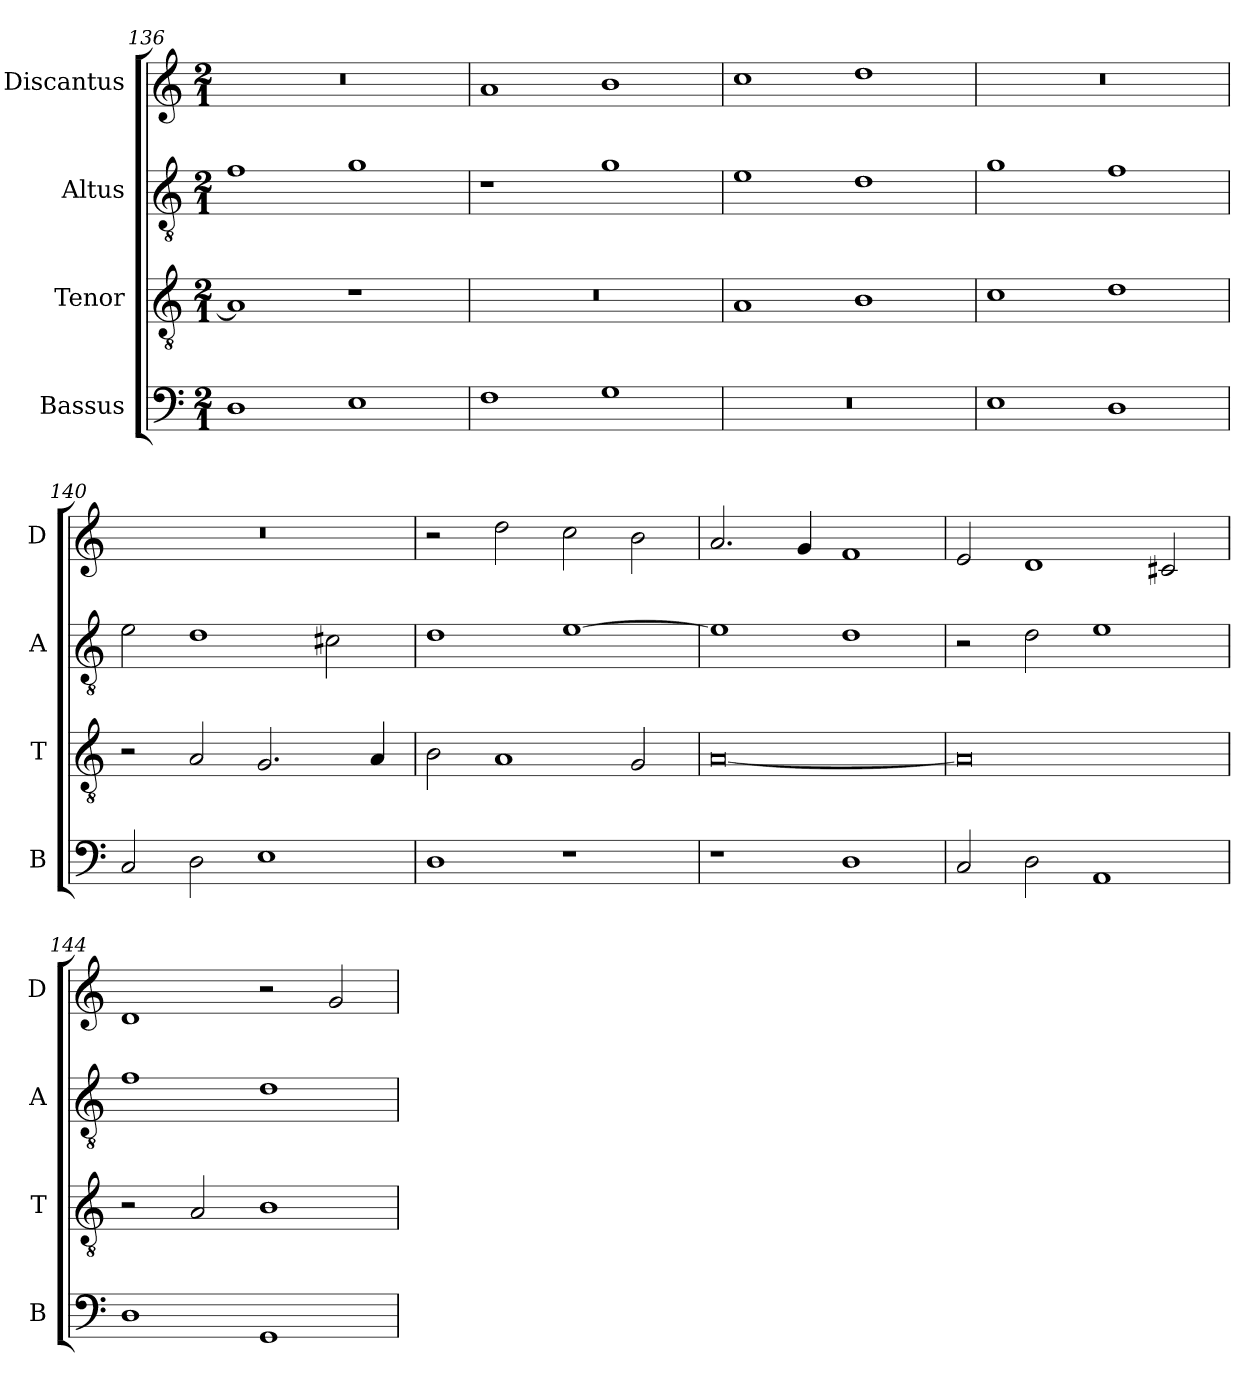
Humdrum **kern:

**kern	**kern	**kern	**kern
*part4	*part3	*part2	*part1
*staff4	*staff3	*staff2	*staff1
*I"Bassus	*I"Tenor	*I"Altus	*I"Discantus
*I'B	*I'T	*I'A	*I'D
*clefF4	*clefGv2	*clefGv2	*clefG2
*k[]	*k[]	*k[]	*k[]
*M2/1	*M2/1	*M2/1	*M2/1
=136	=136	=136	=136
1D	1A]	1f	0r
1E	1r	1g	.
=137	=137	=137	=137
1F	0r	1r	1a
1G	.	1g	1b
=138	=138	=138	=138
0r	1A	1e	1cc
.	1B	1d	1dd
=139	=139	=139	=139
1E	1c	1g	0r
1D	1d	1f	.
=140	=140	=140	=140
2C/	2r	2e\	0r
2D\	2A/	1d	.
1E	2.G/	.	.
.	.	2c#X\	.
.	4A/	.	.
=141	=141	=141	=141
1D	2B\	1d	2r
.	1A	.	2dd\
1r	.	[1e	2cc\
.	2G/	.	2b\
=142	=142	=142	=142
1r	[0A	1e]	2.a/
.	.	.	4g/
1D	.	1d	1f
=143	=143	=143	=143
2C/	0A]	2r	2e/
2D\	.	2d\	1d
1AA	.	1e	.
.	.	.	2c#X/
=144	=144	=144	=144
1D	2r	1f	1d
.	2A/	.	.
1GG	1B	1d	2r
.	.	.	2g/
=	=	=	=
*-	*-	*-	*-
